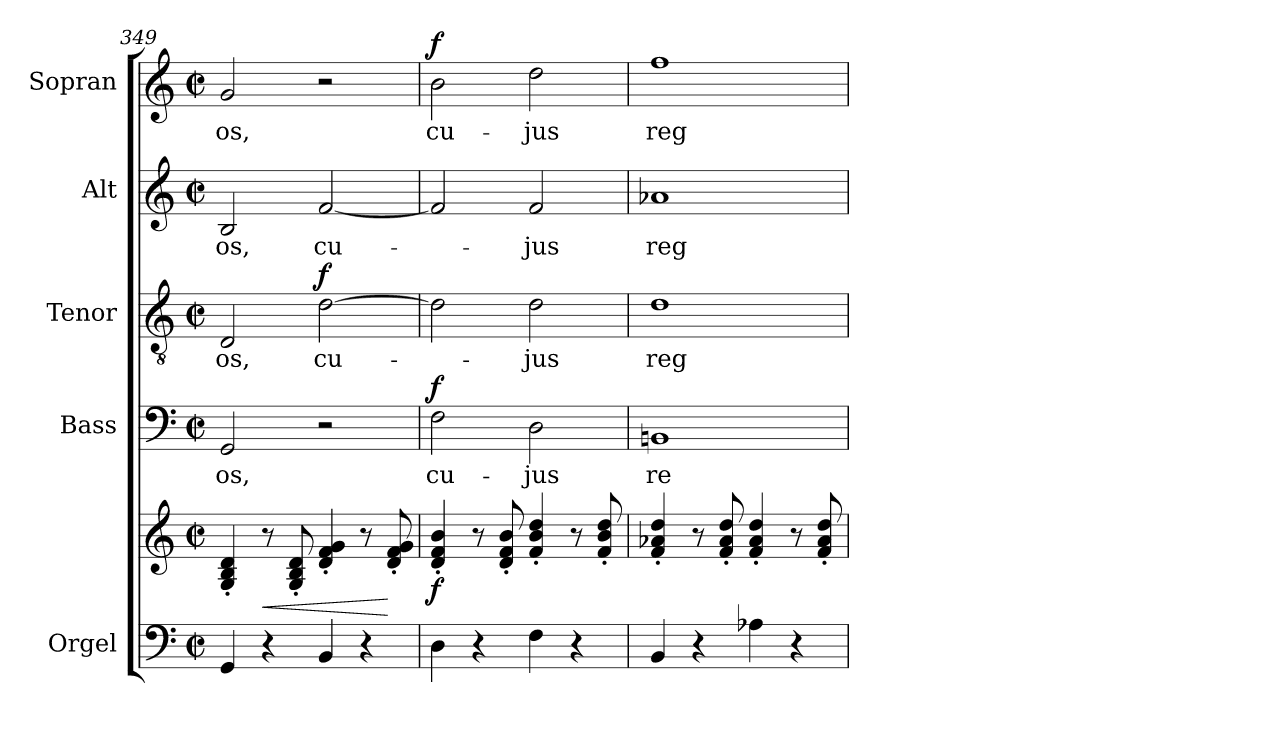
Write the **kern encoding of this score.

**kern	**kern	**dynam	**kern	**text	**dynam	**kern	**text	**dynam	**kern	**text	**kern	**text	**dynam
*part5	*part5	*part5	*part4	*part4	*part4	*part3	*part3	*part3	*part2	*part2	*part1	*part1	*part1
*staff6	*staff5	*staff5/6	*staff4	*staff4	*staff4	*staff3	*staff3	*staff3	*staff2	*staff2	*staff1	*staff1	*staff1
*I"Orgel	*	*	*I"Bass	*	*	*I"Tenor	*	*	*I"Alt	*	*I"Sopran	*	*
*I'Org.	*	*	*I'B.	*	*	*I'T.	*	*	*I'A.	*	*I'S.	*	*
!!LO:LB:g=z
*clefF4	*clefG2	*	*clefF4	*	*	*clefGv2	*	*	*clefG2	*	*clefG2	*	*
*k[]	*k[]	*	*k[]	*	*	*k[]	*	*	*k[]	*	*k[]	*	*
*C:	*C:	*	*C:	*	*	*C:	*	*	*C:	*	*C:	*	*
*M2/2	*M2/2	*	*M2/2	*	*	*M2/2	*	*	*M2/2	*	*M2/2	*	*
*met(c|)	*met(c|)	*	*met(c|)	*	*	*met(c|)	*	*	*met(c|)	*	*met(c|)	*	*
=349	=349	=349	=349	=349	=349	=349	=349	=349	=349	=349	=349	=349	=349
!	!	!	!	!LO:LY:b	!	!	!LO:LY:b	!	!	!LO:LY:b	!	!LO:LY:b	!
4GG/	4G/'< 4B/'< 4d/'<	.	2GG/	-os,	.	2D/	-os,	.	2B/	-os,	2g/	-os,	.
!	!	!LO:HP:b	!	!	!	!	!	!	!	!	!	!	!
4r	8r	<	.	.	.	.	.	.	.	.	.	.	.
.	8G/'< 8B/'< 8d/'<	.	.	.	.	.	.	.	.	.	.	.	.
!	!	!	!	!	!	!	!LO:LY:b	!LO:DY:a	!	!LO:LY:b	!	!	!
4BB/	4d/'< 4f/'< 4g/'<	.	2r	.	.	[2d\	cu-	f	[2f/	cu-	2r	.	.
4r	8r	.	.	.	.	.	.	.	.	.	.	.	.
.	8d/'< 8f/'< 8g/'<	[	.	.	.	.	.	.	.	.	.	.	.
=350	=350	=350	=350	=350	=350	=350	=350	=350	=350	=350	=350	=350	=350
!	!	!LO:DY:b	!	!LO:LY:b	!LO:DY:a	!	!	!	!	!	!	!LO:LY:b	!LO:DY:a
4D\	4d/'< 4f/'< 4b/'<	f	2F\	cu-	f	2d\]	.	.	2f/]	.	2b\	cu-	f
4r	8r	.	.	.	.	.	.	.	.	.	.	.	.
.	8d/'< 8f/'< 8b/'<	.	.	.	.	.	.	.	.	.	.	.	.
!	!	!	!	!LO:LY:b	!	!	!LO:LY:b	!	!	!LO:LY:b	!	!LO:LY:b	!
4F\	4f/'< 4b/'< 4dd/'<	.	2D\	-jus	.	2d\	-jus	.	2f/	-jus	2dd\	-jus	.
4r	8r	.	.	.	.	.	.	.	.	.	.	.	.
.	8f/'< 8b/'< 8dd/'<	.	.	.	.	.	.	.	.	.	.	.	.
=351	=351	=351	=351	=351	=351	=351	=351	=351	=351	=351	=351	=351	=351
!	!	!	!	!LO:LY:b	!	!	!LO:LY:b	!	!	!LO:LY:b	!	!LO:LY:b	!
4BB/	4f/'< 4a-X/'< 4dd/'<	.	1BBn	re-	.	1d	reg-	.	1a-X	reg-	1ff	reg-	.
4r	8r	.	.	.	.	.	.	.	.	.	.	.	.
.	8f/'< 8a-/'< 8dd/'<	.	.	.	.	.	.	.	.	.	.	.	.
4A-X\	4f/'< 4a-/'< 4dd/'<	.	.	.	.	.	.	.	.	.	.	.	.
4r	8r	.	.	.	.	.	.	.	.	.	.	.	.
.	8f/'< 8a-/'< 8dd/'<	.	.	.	.	.	.	.	.	.	.	.	.
=	=	=	=	=	=	=	=	=	=	=	=	=	=
*-	*-	*-	*-	*-	*-	*-	*-	*-	*-	*-	*-	*-	*-
